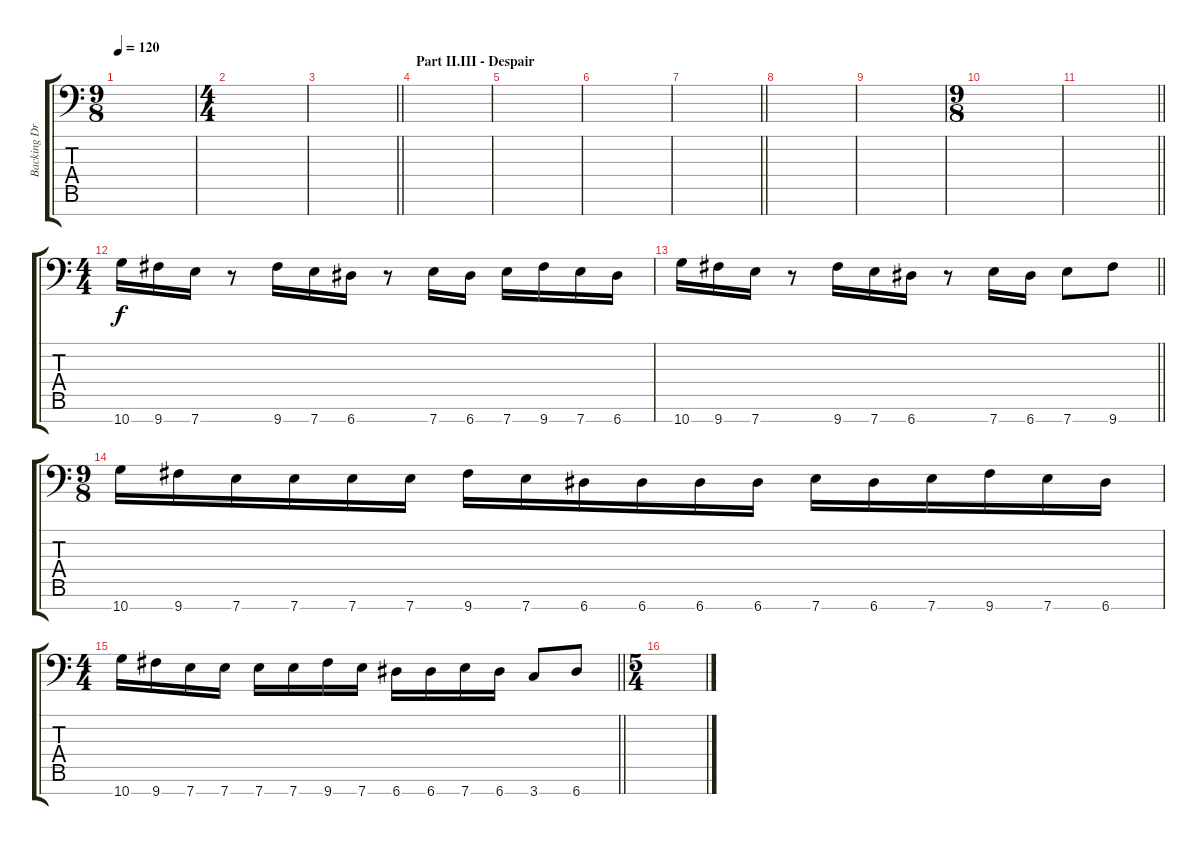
\track ("Backing Dropped A" "Backing Dr") {instrument distortionguitar}
\staff {score tabs}
\tuning (E4 B3 G3 D3 A2 E2 A1) {hide}
\ts (9 8)
\tempo 120
\clef f4
\ks c
|
\ts (4 4)
|
\barLineRight lightlight
|
\section ("" "Part II.III - Despair")
|
|
|
\barLineRight lightlight
|
|
|
\ts (9 8)
|
\barLineRight lightlight
|
\ts (4 4)
10.7.16 9.7.16 7.7.16 r.8 9.7.16 7.7.16 6.7.16 r.8 7.7.16 6.7.16 7.7.16 9.7.16 7.7.16 6.7.16 |
\barLineRight lightlight
10.7.16 9.7.16 7.7.16 r.8 9.7.16 7.7.16 6.7.16 r.8 7.7.16 6.7.16 7.7.8 9.7.8 |
\ts (9 8)
10.7.16 9.7.16 7.7.16 7.7.16 7.7.16 7.7.16 9.7.16 7.7.16 6.7.16 6.7.16 6.7.16 6.7.16 7.7.16 6.7.16 7.7.16 9.7.16 7.7.16 6.7.16 |
\ts (4 4)
\barLineRight lightlight
10.7.16 9.7.16 7.7.16 7.7.16 7.7.16 7.7.16 9.7.16 7.7.16 6.7.16 6.7.16 7.7.16 6.7.16 3.7.8 6.7.8 |
\ts (5 4)
\section ("" "")
